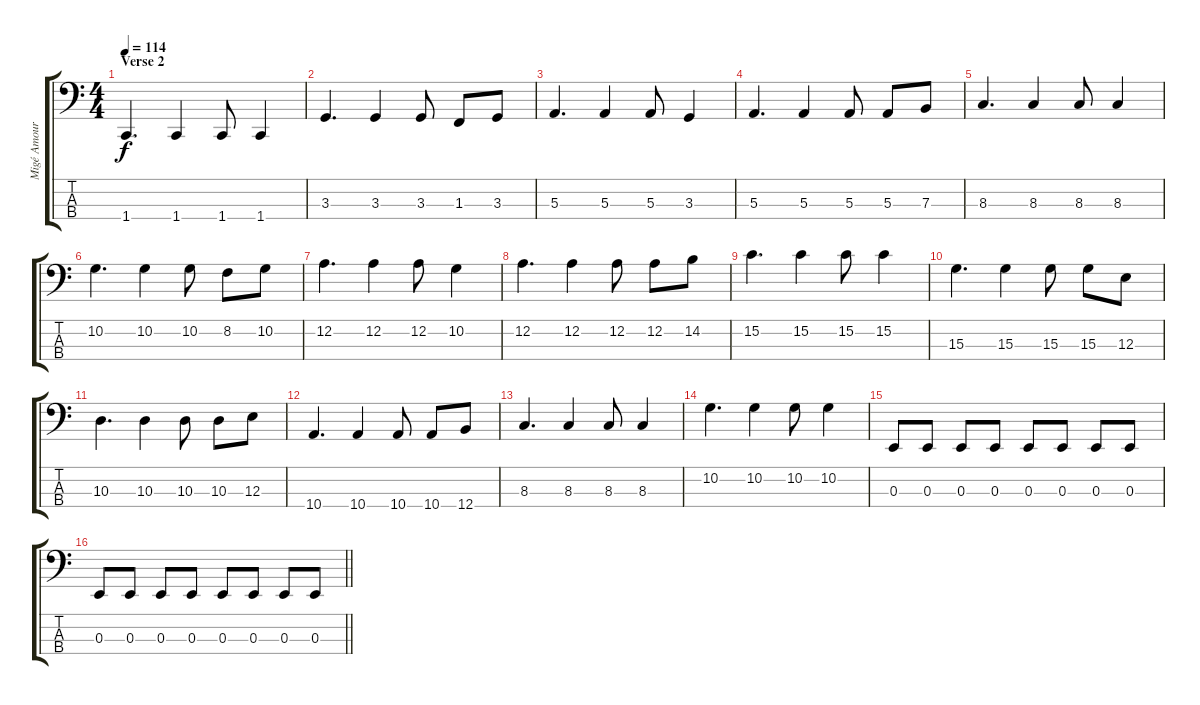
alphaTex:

\track ("Migé Amour (Bass)" "Migé Amour") {instrument electricbassfinger}
\staff {score tabs}
\tuning (D2 A1 E1 B0) {hide}
\ts (4 4)
\section ("" "Verse 2")
\tempo 114
\clef f4
\ks c
1.4.4{d dy f} 1.4.4 1.4.8 1.4.4 |
3.3.4{d} 3.3.4 3.3.8 1.3.8 3.3.8 |
5.3.4{d} 5.3.4 5.3.8 3.3.4 |
5.3.4{d} 5.3.4 5.3.8 5.3.8 7.3.8 |
8.3.4{d} 8.3.4 8.3.8 8.3.4 |
10.2.4{d} 10.2.4 10.2.8 8.2.8 10.2.8 |
12.2.4{d} 12.2.4 12.2.8 10.2.4 |
12.2.4{d} 12.2.4 12.2.8 12.2.8 14.2.8 |
15.2.4{d} 15.2.4 15.2.8 15.2.4 |
15.3.4{d} 15.3.4 15.3.8 15.3.8 12.3.8 |
10.3.4{d} 10.3.4 10.3.8 10.3.8 12.3.8 |
10.4.4{d} 10.4.4 10.4.8 10.4.8 12.4.8 |
8.3.4{d} 8.3.4 8.3.8 8.3.4 |
10.2.4{d} 10.2.4 10.2.8 10.2.4 |
0.3.8 0.3.8 0.3.8 0.3.8 0.3.8 0.3.8 0.3.8 0.3.8 |
\barLineRight lightlight
0.3.8 0.3.8 0.3.8 0.3.8 0.3.8 0.3.8 0.3.8 0.3.8
